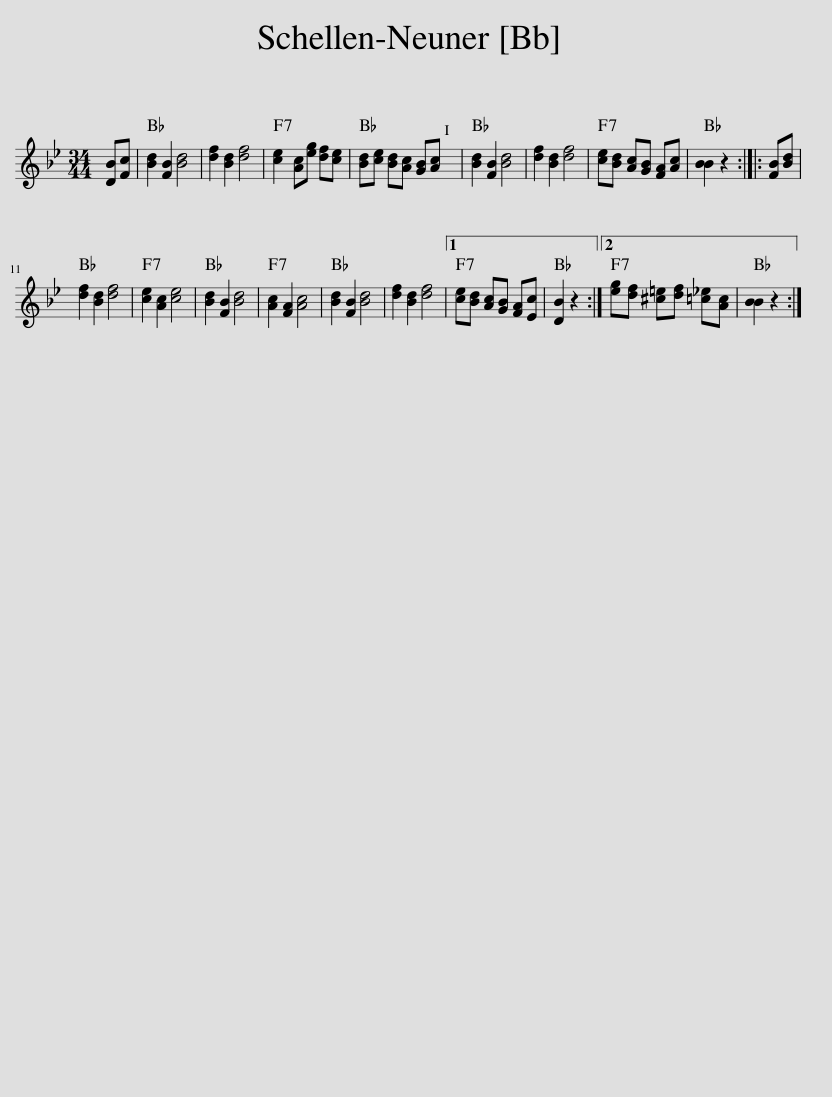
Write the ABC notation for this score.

X:1
L:1/8
M:34/44
I:linebreak $
K:Bb
V:1 treble
V:1
 [DB][Fc] | [Bd]2 [FB]2 [Bd]4 | [df]2 [Bd]2 [df]4 | [ce]2 [Ac][eg] [df][ce] | [Bd][ce] [Bd][Ac] [GB][Ac] | %5
 [Bd]2 [FB]2 [Bd]4 | [df]2 [Bd]2 [df]4 | [ce][Bd] [Ac][GB] [FA][Ac] | [BB]2 z2 :: [FB][Bd] |$ %10
 [df]2 [Bd]2 [df]4 | [ce]2 [Ac]2 [ce]4 | [Bd]2 [FB]2 [Bd]4 | [Ac]2 [FA]2 [Ac]4 | [Bd]2 [FB]2 [Bd]4 | %15
 [df]2 [Bd]2 [df]4 |1 [ce][Bd] [Ac][GB] [FA][Ec] | [DB]2 z2 :|2 [eg][df] [^c=e][df] [=c_e][Ac] | [BB]2 z2 :| %20
